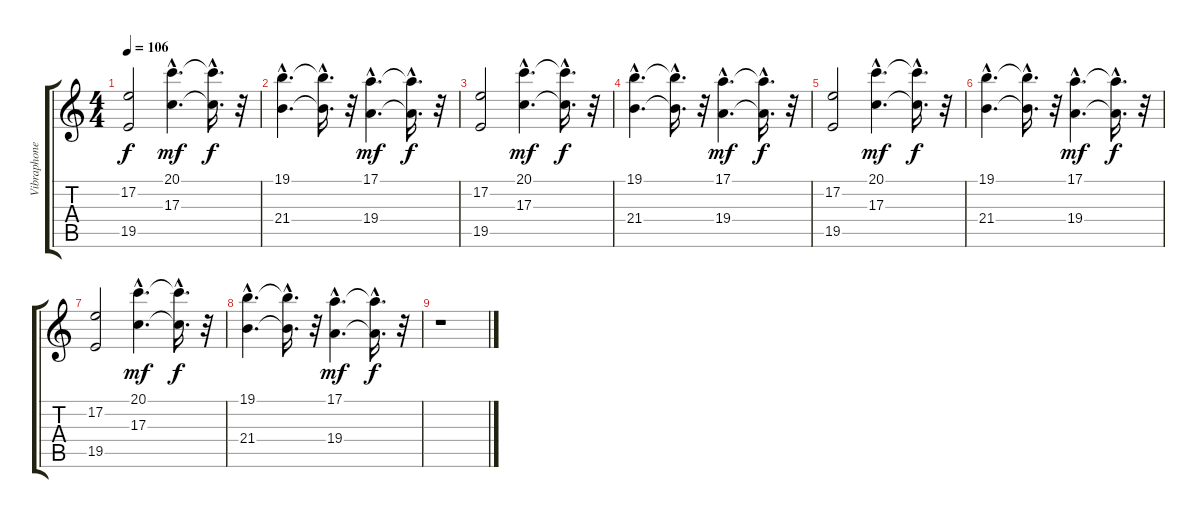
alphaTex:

\track ("Vibraphone" "Vibraphone") {instrument vibraphone}
\staff {score tabs}
\tuning (E4 B3 G3 D3 A2 E2) {hide}
\ts (4 4)
\tempo 106
\clef g2
\ks c
(17.2 19.5).2{dy f} (20.1{hac} 17.3{hac}).4{d dy mf} (20.1{hac t} 17.3{hac t}).16{d dy f} r.32 |
(19.1{hac} 21.4{hac}).4{d} (19.1{hac t} 21.4{t}).16{d} r.32 (17.1{hac} 19.4{hac}).4{d dy mf} (17.1{hac t} 19.4{hac t}).16{d dy f} r.32 |
(17.2 19.5).2 (20.1{hac} 17.3{hac}).4{d dy mf} (20.1{hac t} 17.3{hac t}).16{d dy f} r.32 |
(19.1{hac} 21.4{hac}).4{d} (19.1{hac t} 21.4{t}).16{d} r.32 (17.1{hac} 19.4{hac}).4{d dy mf} (17.1{hac t} 19.4{hac t}).16{d dy f} r.32 |
(17.2 19.5).2 (20.1{hac} 17.3{hac}).4{d dy mf} (20.1{hac t} 17.3{hac t}).16{d dy f} r.32 |
(19.1{hac} 21.4{hac}).4{d} (19.1{hac t} 21.4{t}).16{d} r.32 (17.1{hac} 19.4{hac}).4{d dy mf} (17.1{hac t} 19.4{hac t}).16{d dy f} r.32 |
(17.2 19.5).2 (20.1{hac} 17.3{hac}).4{d dy mf} (20.1{hac t} 17.3{hac t}).16{d dy f} r.32 |
(19.1{hac} 21.4{hac}).4{d} (19.1{hac t} 21.4{t}).16{d} r.32 (17.1{hac} 19.4{hac}).4{d dy mf} (17.1{hac t} 19.4{hac t}).16{d dy f} r.32 |
r.1
